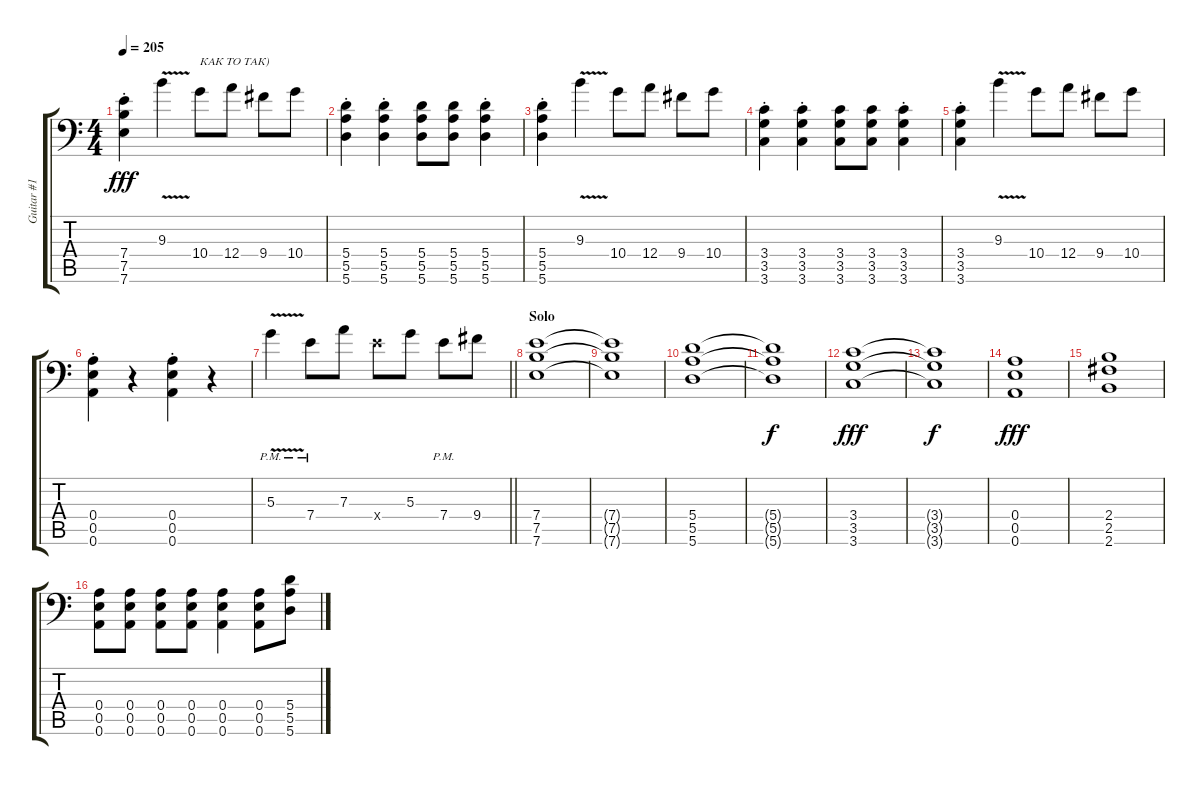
\track ("Guitar #1" "Guitar #1") {instrument distortionguitar}
\staff {score tabs}
\tuning (B3 Gb3 D3 A2 E2 A1) {hide}
\ts (4 4)
\tempo 205
\clef f4
\ks c
(7.4{st} 7.5{st} 7.6{st}).4{dy fff} 9.3{v}.4 10.4.8{txt "КАК ТО ТАК)"} 12.4.8 9.4.8 10.4.8 |
(5.4{st} 5.5{st} 5.6{st}).4 (5.4{st} 5.5{st} 5.6{st}).4 (5.4 5.5 5.6).8 (5.4 5.5 5.6).8 (5.4{st} 5.5{st} 5.6{st}).4 |
(5.4{st} 5.5{st} 5.6{st}).4 9.3{v}.4 10.4.8 12.4.8 9.4.8 10.4.8 |
(3.4{st} 3.5{st} 3.6{st}).4 (3.4{st} 3.5{st} 3.6{st}).4 (3.4 3.5 3.6).8 (3.4 3.5 3.6).8 (3.4{st} 3.5{st} 3.6{st}).4 |
(3.4{st} 3.5{st} 3.6{st}).4 9.3{v}.4 10.4.8 12.4.8 9.4.8 10.4.8 |
(0.4{st} 0.5{st} 0.6{st}).4 r.4 (0.4{st} 0.5{st} 0.6{st}).4 r.4 |
\barLineRight lightlight
5.3{v pm}.4 7.4{pm}.8 7.3.8 7.4{x}.8 5.3.8 7.4{pm}.8 9.4.8 |
\section ("" "Solo")
(7.4 7.5 7.6).1 |
(7.4{t} 7.5{t} 7.6{t}).1 |
(5.4 5.5 5.6).1 |
(5.4{t} 5.5{t} 5.6{t}).1{dy f} |
(3.4 3.5 3.6).1{dy fff} |
(3.4{t} 3.5{t} 3.6{t}).1{dy f} |
(0.4 0.5 0.6).1{dy fff} |
(2.4 2.5 2.6).1 |
(0.4 0.5 0.6).8 (0.4 0.5 0.6).8 (0.4 0.5 0.6).8 (0.4 0.5 0.6).8 (0.4 0.5 0.6).4 (0.4 0.5 0.6).8 (5.4 5.5 5.6).8
